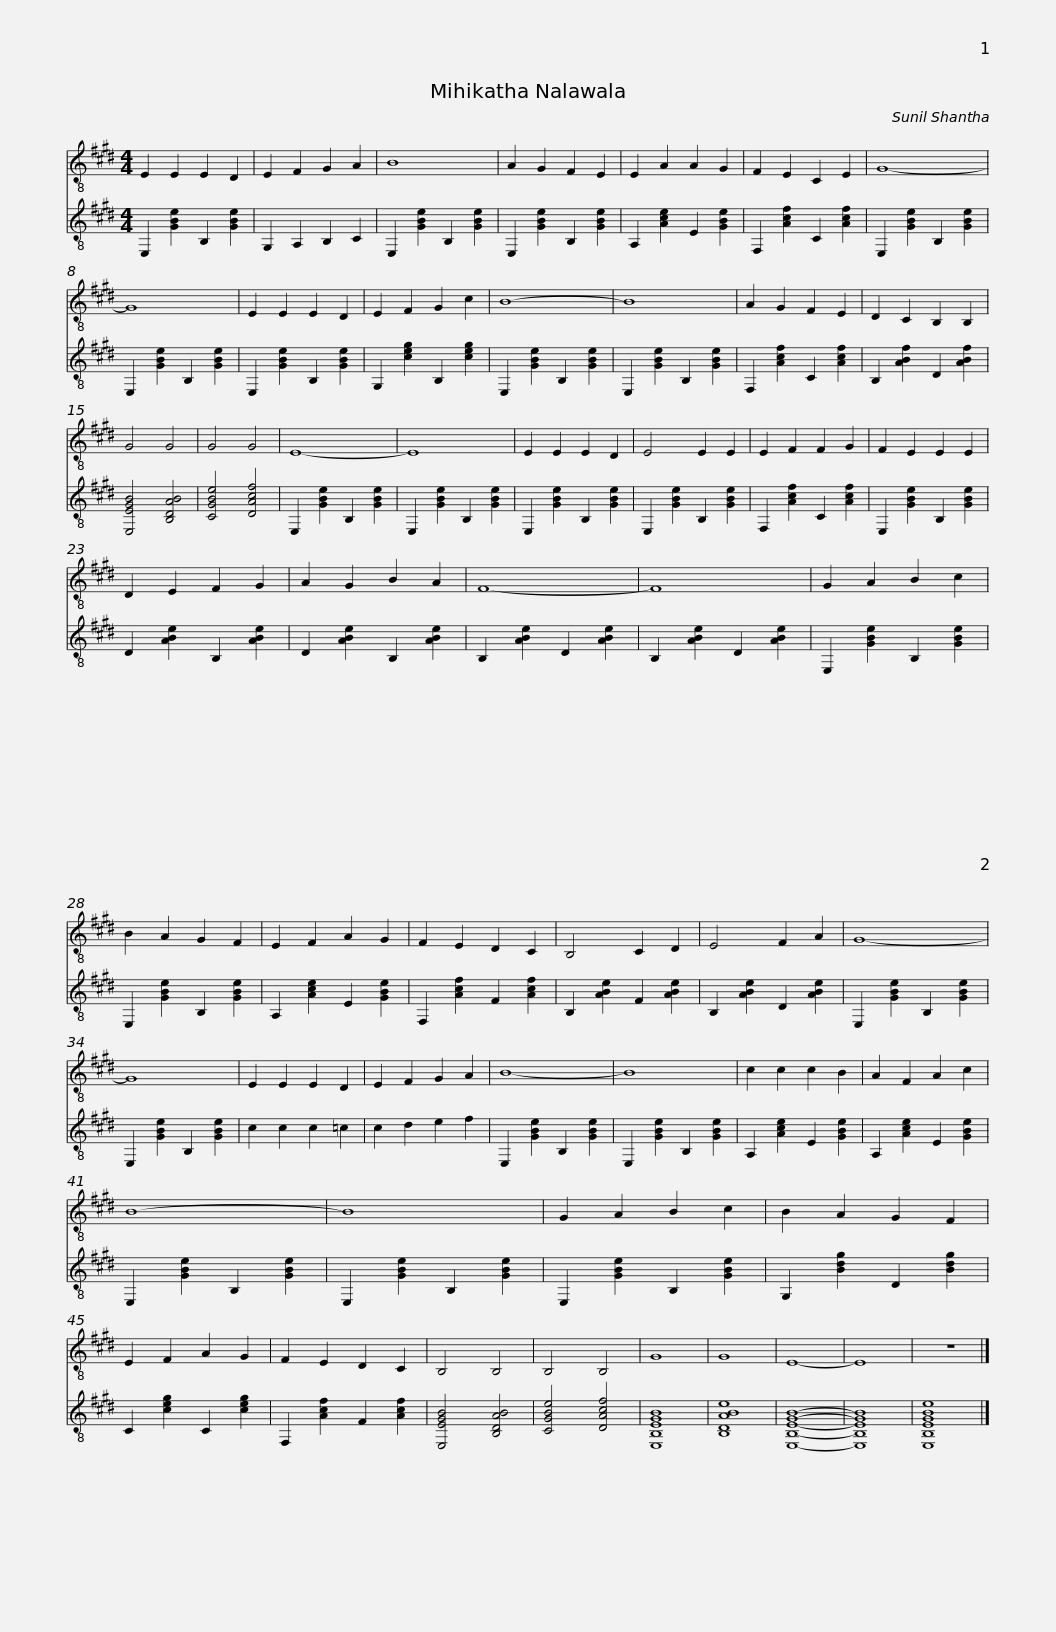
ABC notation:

X:1
%%score 1 2
L:1/8
M:4/4
I:linebreak $
K:E
V:1 treble-8
V:2 treble-8
V:1
 E2 E2 E2 D2 | E2 F2 G2 A2 | B8 | A2 G2 F2 E2 | E2 A2 A2 G2 | %5
 F2 E2 C2 E2 | G8- |$ G8 | E2 E2 E2 D2 | E2 F2 G2 c2 | %10
 B8- | B8 | A2 G2 F2 E2 | D2 C2 B,2 B,2 | G4 G4 |$ %15
 G4 G4 | E8- | E8 | E2 E2 E2 D2 | E4 E2 E2 | %20
 E2 F2 F2 G2 | F2 E2 E2 E2 | D2 E2 F2 G2 |$ A2 G2 B2 A2 | F8- | %25
 F8 | G2 A2 B2 c2 | B2 A2 G2 F2 | E2 F2 A2 G2 | F2 E2 D2 C2 |$ %30
 B,4 C2 D2 | E4 F2 A2 | G8- | G8 | E2 E2 E2 D2 | %35
 E2 F2 G2 A2 | B8- | B8 |$ c2 c2 c2 B2 | A2 F2 A2 c2 | %40
 B8- | B8 | G2 A2 B2 c2 | B2 A2 G2 F2 | E2 F2 A2 G2 | %45
 F2 E2 D2 C2 |$ B,4 B,4 | B,4 B,4 | G8 | G8 | %50
 E8- | E8 | z8 |] %53
V:2
 E,2 [GBe]2 B,2 [GBe]2 | G,2 A,2 B,2 C2 | E,2 [GBe]2 B,2 [GBe]2 | E,2 [GBe]2 B,2 [GBe]2 | A,2 [Ace]2 E2 [GBe]2 | %5
 F,2 [Acf]2 C2 [Acf]2 | E,2 [GBe]2 B,2 [GBe]2 |$ E,2 [GBe]2 B,2 [GBe]2 | E,2 [GBe]2 B,2 [GBe]2 | G,2 [ceg]2 B,2 [ceg]2 | %10
 E,2 [GBe]2 B,2 [GBe]2 | E,2 [GBe]2 B,2 [GBe]2 | F,2 [Acf]2 C2 [Acf]2 | B,2 [ABf]2 D2 [ABf]2 | [E,EGB]4 [B,DAB]4 |$ %15
 [CGBe]4 [DAcf]4 | E,2 [GBe]2 B,2 [GBe]2 | E,2 [GBe]2 B,2 [GBe]2 | E,2 [GBe]2 B,2 [GBe]2 | E,2 [GBe]2 B,2 [GBe]2 | %20
 F,2 [Acf]2 C2 [Acf]2 | E,2 [GBe]2 B,2 [GBe]2 | D2 [ABe]2 B,2 [ABe]2 |$ D2 [ABe]2 B,2 [ABe]2 | B,2 [ABe]2 D2 [ABe]2 | %25
 B,2 [ABe]2 D2 [ABe]2 | E,2 [GBe]2 B,2 [GBe]2 | E,2 [GBe]2 B,2 [GBe]2 | A,2 [Ace]2 E2 [GBe]2 | F,2 [Acf]2 F2 [Acf]2 |$ %30
 B,2 [ABe]2 F2 [ABe]2 | B,2 [ABe]2 D2 [ABe]2 | E,2 [GBe]2 B,2 [GBe]2 | E,2 [GBe]2 B,2 [GBe]2 | c2 c2 c2 =c2 | %35
 c2 d2 e2 f2 | E,2 [GBe]2 B,2 [GBe]2 | E,2 [GBe]2 B,2 [GBe]2 |$ A,2 [Ace]2 E2 [GBe]2 | A,2 [Ace]2 E2 [GBe]2 | %40
 E,2 [GBe]2 B,2 [GBe]2 | E,2 [GBe]2 B,2 [GBe]2 | E,2 [GBe]2 B,2 [GBe]2 | G,2 [Bdg]2 D2 [Bdg]2 | C2 [ceg]2 C2 [ceg]2 | %45
 F,2 [Acf]2 F2 [Acf]2 |$ [E,EGB]4 [B,DAB]4 | [CGBe]4 [DAcf]4 | [E,B,EGB]8 | [B,DABe]8 | %50
 [E,B,EGB]8- | [E,B,EGB]8 | [E,B,EGBe]8 |] %53
